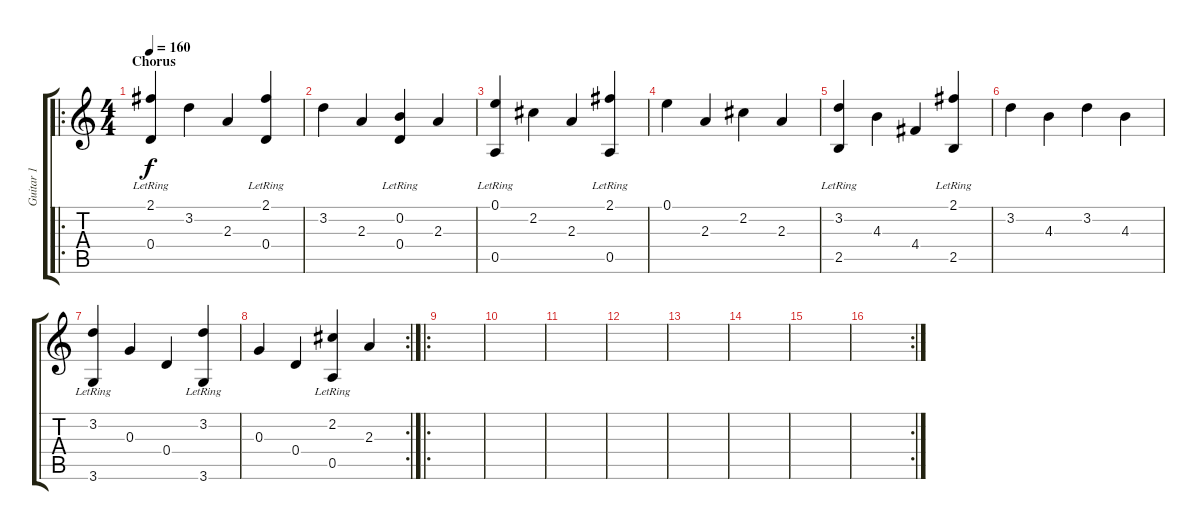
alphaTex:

\track ("Guitar 1" "Guitar 1") {instrument acousticguitarnylon}
\staff {score tabs}
\tuning (E4 B3 G3 D3 A2 E2) {hide}
\ro
\ts (4 4)
\section ("" "Chorus")
\tempo 160
\clef g2
\ks c
(2.1 0.4{lr}).4{dy f} 3.2.4 2.3.4 (2.1 0.4{lr}).4 |
3.2.4 2.3.4 (0.2 0.4{lr}).4 2.3.4 |
(0.1 0.5{lr}).4 2.2.4 2.3.4 (2.1 0.5{lr}).4 |
0.1.4 2.3.4 2.2.4 2.3.4 |
(3.2 2.5{lr}).4 4.3.4 4.4.4 (2.1 2.5{lr}).4 |
3.2.4 4.3.4 3.2.4 4.3.4 |
(3.2 3.6{lr}).4 0.3.4 0.4.4 (3.2 3.6{lr}).4 |
\rc 2
0.3.4 0.4.4 (2.2 0.5{lr}).4 2.3.4 |
\ro
|
|
|
|
|
|
|
\rc 2
